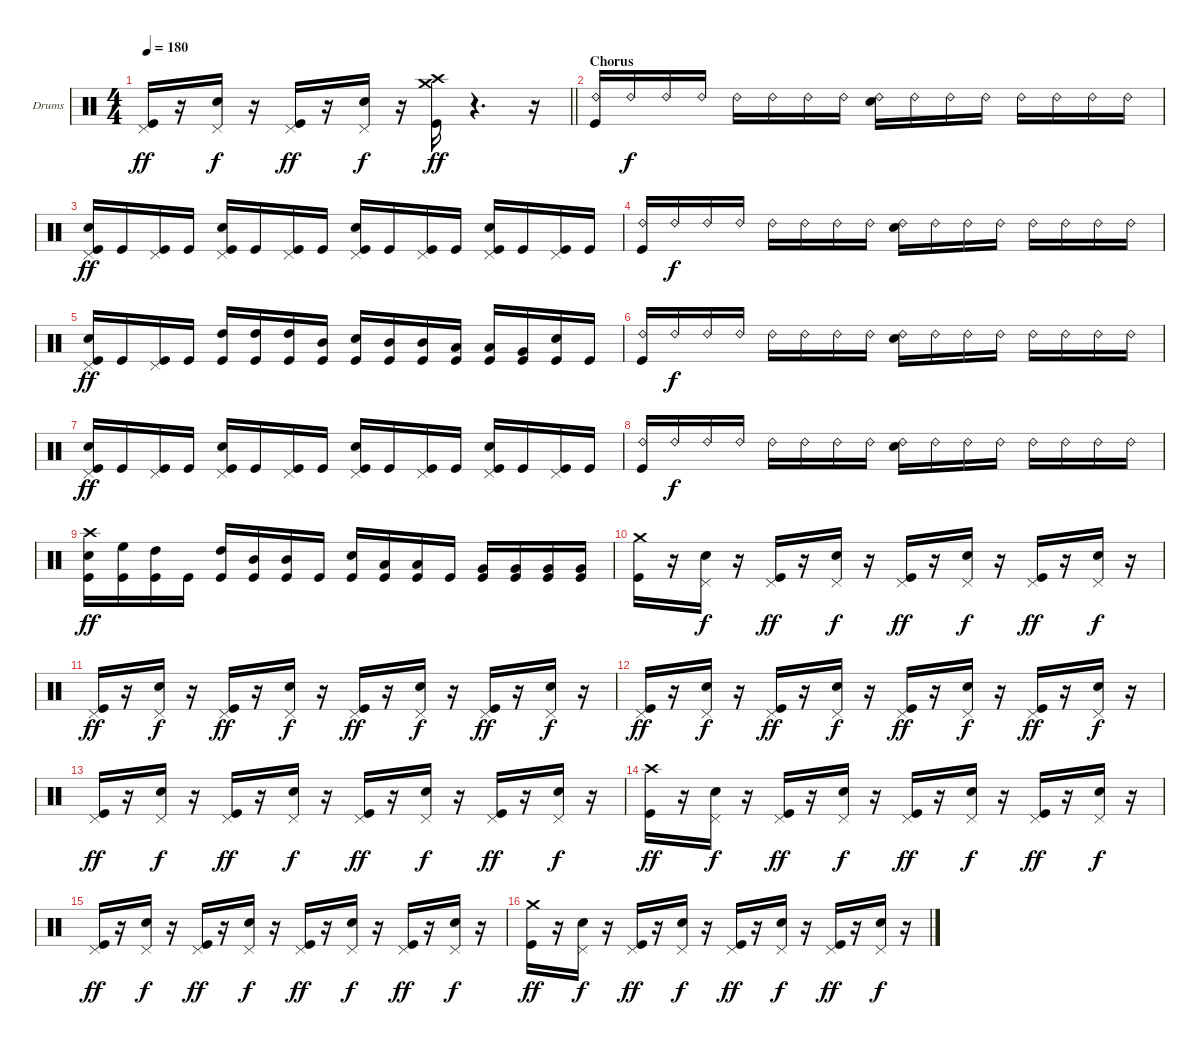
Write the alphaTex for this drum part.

\bracketExtendMode groupsimilarinstruments
\firstSystemTrackNameOrientation horizontal
\otherSystemsTrackNameOrientation horizontal
\track ("Drumkit" "Drums") {instrument percussion}
\staff {score}
\articulation defaults
\ts (4 4)
\tempo 180
\clef neutral
\barLineRight lightlight
\ks c
("Kick (hit)" "Pedal Hi-Hat (hit)").16{dy ff} r.16 ("Pedal Hi-Hat (hit)" "Snare (hit) 2").16{dy f} r.16 ("Kick (hit)" "Pedal Hi-Hat (hit)").16{dy ff} r.16 ("Pedal Hi-Hat (hit)" "Snare (hit) 2").16{dy f} r.16 ("Kick (hit)" "Crash medium (hit)" "Crash high (hit)").16{dy ff} r.4{d} r.16 |
\section ("" "Chorus")
("Kick (hit)" "Ride (bell) 2").16 "Ride (bell) 2".16{dy f} "Ride (bell) 2".16 "Ride (bell) 2".16 "Ride (bell) 2".16 "Ride (bell) 2".16 "Ride (bell) 2".16 "Ride (bell) 2".16 ("Ride (bell) 2" "Snare (hit) 2").16 "Ride (bell) 2".16 "Ride (bell) 2".16 "Ride (bell) 2".16 "Ride (bell) 2".16 "Ride (bell) 2".16 "Ride (bell) 2".16 "Ride (bell) 2".16 |
("Kick (hit)" "Pedal Hi-Hat (hit)" "Snare (hit) 2").16{dy ff} "Kick (hit)".16 ("Kick (hit)" "Pedal Hi-Hat (hit)").16 "Kick (hit)".16 ("Kick (hit)" "Pedal Hi-Hat (hit)" "Snare (hit) 2").16 "Kick (hit)".16 ("Kick (hit)" "Pedal Hi-Hat (hit)").16 "Kick (hit)".16 ("Kick (hit)" "Pedal Hi-Hat (hit)" "Snare (hit) 2").16 "Kick (hit)".16 ("Kick (hit)" "Pedal Hi-Hat (hit)").16 "Kick (hit)".16 ("Kick (hit)" "Pedal Hi-Hat (hit)" "Snare (hit) 2").16 "Kick (hit)".16 ("Kick (hit)" "Pedal Hi-Hat (hit)").16 "Kick (hit)".16 |
("Kick (hit)" "Ride (bell) 2").16 "Ride (bell) 2".16{dy f} "Ride (bell) 2".16 "Ride (bell) 2".16 "Ride (bell) 2".16 "Ride (bell) 2".16 "Ride (bell) 2".16 "Ride (bell) 2".16 ("Ride (bell) 2" "Snare (hit) 2").16 "Ride (bell) 2".16 "Ride (bell) 2".16 "Ride (bell) 2".16 "Ride (bell) 2".16 "Ride (bell) 2".16 "Ride (bell) 2".16 "Ride (bell) 2".16 |
("Kick (hit)" "Pedal Hi-Hat (hit)" "Snare (hit) 2").16{dy ff} "Kick (hit)".16 ("Kick (hit)" "Pedal Hi-Hat (hit)").16 "Kick (hit)".16 ("Kick (hit)" "High Tom (hit)").16 ("Kick (hit)" "High Tom (hit)").16 ("Kick (hit)" "High Tom (hit)").16 ("Kick (hit)" "Mid Tom (hit)").16 ("Kick (hit)" "Snare (hit) 2").16 ("Kick (hit)" "Mid Tom (hit)").16 ("Kick (hit)" "Mid Tom (hit)").16 ("Kick (hit)" "Low Tom (hit)").16 ("Kick (hit)" "Low Tom (hit)").16 ("Kick (hit)" "Very Low Tom (hit)").16 ("Kick (hit)" "Snare (hit) 2").16 "Kick (hit)".16 |
("Kick (hit)" "Ride (bell) 2").16 "Ride (bell) 2".16{dy f} "Ride (bell) 2".16 "Ride (bell) 2".16 "Ride (bell) 2".16 "Ride (bell) 2".16 "Ride (bell) 2".16 "Ride (bell) 2".16 ("Ride (bell) 2" "Snare (hit) 2").16 "Ride (bell) 2".16 "Ride (bell) 2".16 "Ride (bell) 2".16 "Ride (bell) 2".16 "Ride (bell) 2".16 "Ride (bell) 2".16 "Ride (bell) 2".16 |
("Kick (hit)" "Pedal Hi-Hat (hit)" "Snare (hit) 2").16{dy ff} "Kick (hit)".16 ("Kick (hit)" "Pedal Hi-Hat (hit)").16 "Kick (hit)".16 ("Kick (hit)" "Pedal Hi-Hat (hit)" "Snare (hit) 2").16 "Kick (hit)".16 ("Kick (hit)" "Pedal Hi-Hat (hit)").16 "Kick (hit)".16 ("Kick (hit)" "Pedal Hi-Hat (hit)" "Snare (hit) 2").16 "Kick (hit)".16 ("Kick (hit)" "Pedal Hi-Hat (hit)").16 "Kick (hit)".16 ("Kick (hit)" "Pedal Hi-Hat (hit)" "Snare (hit) 2").16 "Kick (hit)".16 ("Kick (hit)" "Pedal Hi-Hat (hit)").16 "Kick (hit)".16 |
("Kick (hit)" "Ride (bell) 2").16 "Ride (bell) 2".16{dy f} "Ride (bell) 2".16 "Ride (bell) 2".16 "Ride (bell) 2".16 "Ride (bell) 2".16 "Ride (bell) 2".16 "Ride (bell) 2".16 ("Ride (bell) 2" "Snare (hit) 2").16 "Ride (bell) 2".16 "Ride (bell) 2".16 "Ride (bell) 2".16 "Ride (bell) 2".16 "Ride (bell) 2".16 "Ride (bell) 2".16 "Ride (bell) 2".16 |
("Kick (hit)" "Crash high (hit)" "Snare (hit) 2").16{dy ff} ("Kick (hit)" "High Floor Tom (hit)").16 ("Kick (hit)" "High Tom (hit)").16 "Kick (hit)".16 ("Kick (hit)" "High Tom (hit)").16 ("Kick (hit)" "Mid Tom (hit)").16 ("Kick (hit)" "Mid Tom (hit)").16 "Kick (hit)".16 ("Kick (hit)" "Snare (hit) 2").16 ("Kick (hit)" "Low Tom (hit)").16 ("Kick (hit)" "Low Tom (hit)").16 "Kick (hit)".16 ("Kick (hit)" "Very Low Tom (hit)").16 ("Kick (hit)" "Very Low Tom (hit)").16 ("Kick (hit)" "Very Low Tom (hit)").16 ("Kick (hit)" "Very Low Tom (hit)").16 |
("Kick (hit)" "Crash medium (hit)").16 r.16 ("Pedal Hi-Hat (hit)" "Snare (hit) 2").16{dy f} r.16 ("Kick (hit)" "Pedal Hi-Hat (hit)").16{dy ff} r.16 ("Pedal Hi-Hat (hit)" "Snare (hit) 2").16{dy f} r.16 ("Kick (hit)" "Pedal Hi-Hat (hit)").16{dy ff} r.16 ("Pedal Hi-Hat (hit)" "Snare (hit) 2").16{dy f} r.16 ("Kick (hit)" "Pedal Hi-Hat (hit)").16{dy ff} r.16 ("Pedal Hi-Hat (hit)" "Snare (hit) 2").16{dy f} r.16 |
("Kick (hit)" "Pedal Hi-Hat (hit)").16{dy ff} r.16 ("Pedal Hi-Hat (hit)" "Snare (hit) 2").16{dy f} r.16 ("Kick (hit)" "Pedal Hi-Hat (hit)").16{dy ff} r.16 ("Pedal Hi-Hat (hit)" "Snare (hit) 2").16{dy f} r.16 ("Kick (hit)" "Pedal Hi-Hat (hit)").16{dy ff} r.16 ("Pedal Hi-Hat (hit)" "Snare (hit) 2").16{dy f} r.16 ("Kick (hit)" "Pedal Hi-Hat (hit)").16{dy ff} r.16 ("Pedal Hi-Hat (hit)" "Snare (hit) 2").16{dy f} r.16 |
("Kick (hit)" "Pedal Hi-Hat (hit)").16{dy ff} r.16 ("Pedal Hi-Hat (hit)" "Snare (hit) 2").16{dy f} r.16 ("Kick (hit)" "Pedal Hi-Hat (hit)").16{dy ff} r.16 ("Pedal Hi-Hat (hit)" "Snare (hit) 2").16{dy f} r.16 ("Kick (hit)" "Pedal Hi-Hat (hit)").16{dy ff} r.16 ("Pedal Hi-Hat (hit)" "Snare (hit) 2").16{dy f} r.16 ("Kick (hit)" "Pedal Hi-Hat (hit)").16{dy ff} r.16 ("Pedal Hi-Hat (hit)" "Snare (hit) 2").16{dy f} r.16 |
("Kick (hit)" "Pedal Hi-Hat (hit)").16{dy ff} r.16 ("Pedal Hi-Hat (hit)" "Snare (hit) 2").16{dy f} r.16 ("Kick (hit)" "Pedal Hi-Hat (hit)").16{dy ff} r.16 ("Pedal Hi-Hat (hit)" "Snare (hit) 2").16{dy f} r.16 ("Kick (hit)" "Pedal Hi-Hat (hit)").16{dy ff} r.16 ("Pedal Hi-Hat (hit)" "Snare (hit) 2").16{dy f} r.16 ("Kick (hit)" "Pedal Hi-Hat (hit)").16{dy ff} r.16 ("Pedal Hi-Hat (hit)" "Snare (hit) 2").16{dy f} r.16 |
("Kick (hit)" "Crash high (hit)").16{dy ff} r.16 ("Pedal Hi-Hat (hit)" "Snare (hit) 2").16{dy f} r.16 ("Kick (hit)" "Pedal Hi-Hat (hit)").16{dy ff} r.16 ("Pedal Hi-Hat (hit)" "Snare (hit) 2").16{dy f} r.16 ("Kick (hit)" "Pedal Hi-Hat (hit)").16{dy ff} r.16 ("Pedal Hi-Hat (hit)" "Snare (hit) 2").16{dy f} r.16 ("Kick (hit)" "Pedal Hi-Hat (hit)").16{dy ff} r.16 ("Pedal Hi-Hat (hit)" "Snare (hit) 2").16{dy f} r.16 |
("Kick (hit)" "Pedal Hi-Hat (hit)").16{dy ff} r.16 ("Pedal Hi-Hat (hit)" "Snare (hit) 2").16{dy f} r.16 ("Kick (hit)" "Pedal Hi-Hat (hit)").16{dy ff} r.16 ("Pedal Hi-Hat (hit)" "Snare (hit) 2").16{dy f} r.16 ("Kick (hit)" "Pedal Hi-Hat (hit)").16{dy ff} r.16 ("Pedal Hi-Hat (hit)" "Snare (hit) 2").16{dy f} r.16 ("Kick (hit)" "Pedal Hi-Hat (hit)").16{dy ff} r.16 ("Pedal Hi-Hat (hit)" "Snare (hit) 2").16{dy f} r.16 |
("Kick (hit)" "Crash medium (hit)").16{dy ff} r.16 ("Pedal Hi-Hat (hit)" "Snare (hit) 2").16{dy f} r.16 ("Kick (hit)" "Pedal Hi-Hat (hit)").16{dy ff} r.16 ("Pedal Hi-Hat (hit)" "Snare (hit) 2").16{dy f} r.16 ("Kick (hit)" "Pedal Hi-Hat (hit)").16{dy ff} r.16 ("Pedal Hi-Hat (hit)" "Snare (hit) 2").16{dy f} r.16 ("Kick (hit)" "Pedal Hi-Hat (hit)").16{dy ff} r.16 ("Pedal Hi-Hat (hit)" "Snare (hit) 2").16{dy f} r.16
